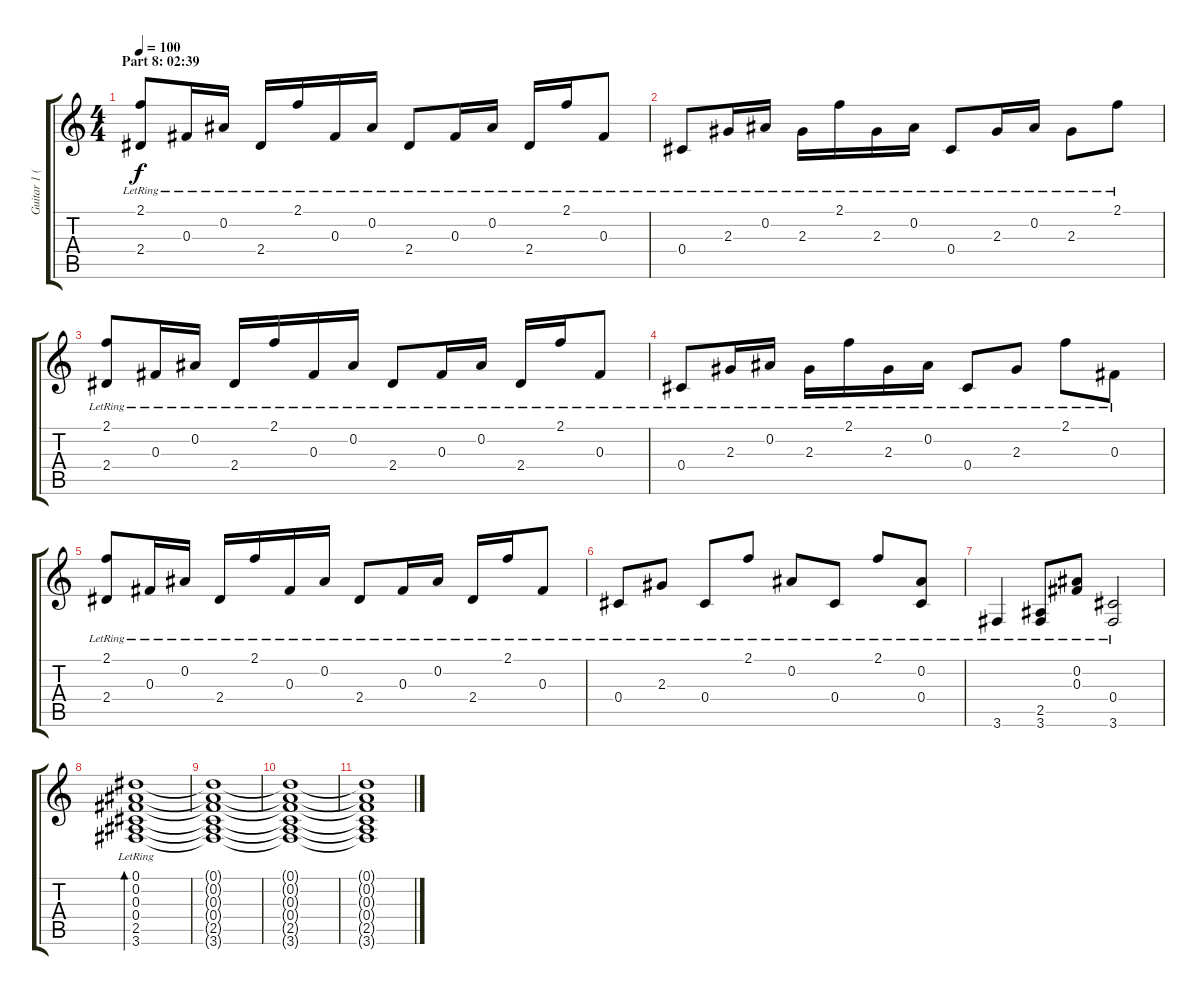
\track ("Guitar 1 (Acoustic Fingerstyle)" "Guitar 1 (") {instrument acousticguitarsteel}
\staff {score tabs}
\tuning (Eb4 Bb3 Gb3 Db3 Ab2 Eb2) {hide}
\ts (4 4)
\section ("" "Part 8: 02:39")
\tempo 100
\clef g2
\ks c
(2.1{lr} 2.4{lr}).8{dy f} 0.3{lr}.16 0.2{lr}.16 2.4{lr}.16 2.1{lr}.16 0.3{lr}.16 0.2{lr}.16 2.4{lr}.8 0.3{lr}.16 0.2{lr}.16 2.4{lr}.16 2.1{lr}.16 0.3{lr}.8 |
0.4{lr}.8 2.3{lr}.16 0.2{lr}.16 2.3{lr}.16 2.1{lr}.16 2.3{lr}.16 0.2{lr}.16 0.4{lr}.8 2.3{lr}.16 0.2{lr}.16 2.3{lr}.8 2.1{lr}.8 |
(2.1{lr} 2.4{lr}).8 0.3{lr}.16 0.2{lr}.16 2.4{lr}.16 2.1{lr}.16 0.3{lr}.16 0.2{lr}.16 2.4{lr}.8 0.3{lr}.16 0.2{lr}.16 2.4{lr}.16 2.1{lr}.16 0.3{lr}.8 |
0.4{lr}.8 2.3{lr}.16 0.2{lr}.16 2.3{lr}.16 2.1{lr}.16 2.3{lr}.16 0.2{lr}.16 0.4{lr}.8 2.3{lr}.8 2.1{lr}.8 0.3{lr}.8 |
(2.1{lr} 2.4{lr}).8 0.3{lr}.16 0.2{lr}.16 2.4{lr}.16 2.1{lr}.16 0.3{lr}.16 0.2{lr}.16 2.4{lr}.8 0.3{lr}.16 0.2{lr}.16 2.4{lr}.16 2.1{lr}.16 0.3{lr}.8 |
0.4{lr}.8 2.3{lr}.8 0.4{lr}.8 2.1{lr}.8 0.2{lr}.8 0.4{lr}.8 2.1{lr}.8 (0.2{lr} 0.4{lr}).8 |
3.6{lr}.4 (2.5{lr} 3.6{lr}).8 (0.2{lr} 0.3{lr}).8 (0.4{lr} 3.6{lr}).2 |
(0.1{lr} 0.2{lr} 0.3{lr} 0.4{lr} 2.5{lr} 3.6{lr}).1{bd 120 volume 0} |
(0.1{t} 0.2{t} 0.3{t} 0.4{t} 2.5{t} 3.6{t}).1 |
(0.1{t} 0.2{t} 0.3{t} 0.4{t} 2.5{t} 3.6{t}).1 |
(0.1{t} 0.2{t} 0.3{t} 0.4{t} 2.5{t} 3.6{t}).1
